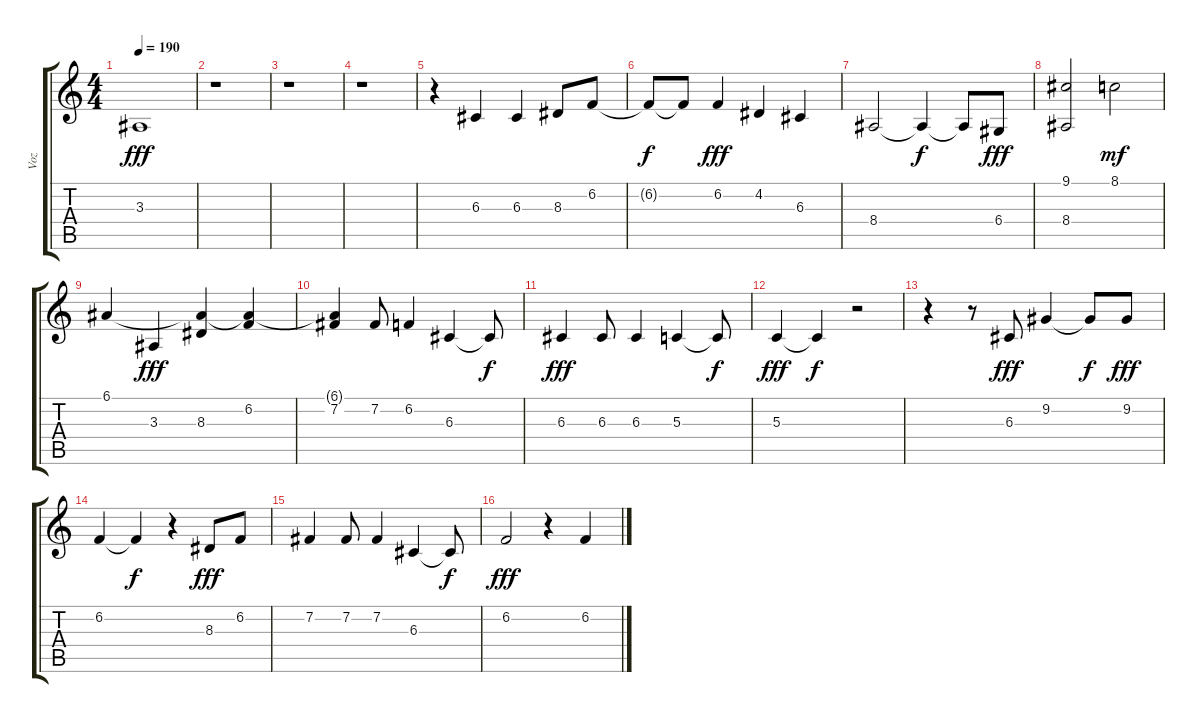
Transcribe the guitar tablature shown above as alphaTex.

\track ("Voz" "Voz") {instrument lead1square}
\staff {score tabs}
\tuning (E4 B3 G3 D3 A2 E2) {hide}
\ts (4 4)
\tempo 190
\clef g2
\ks c
3.3.1{dy fff} |
r.1 |
r.1 |
r.1 |
r.4 6.3.4 6.3.4 8.3.8 6.2.8 |
6.2{t}.8{dy f} 6.2{t}.8 6.2.4{dy fff} 4.2.4 6.3.4 |
8.4.2 8.4{t}.4{dy f} 8.4{t}.8 6.4.8{dy fff} |
(9.1 8.4).2 8.1.2{dy mf} |
6.1.4 3.3.4{dy fff} (6.1{t} 8.3).4 (6.1{t} 6.2).4 |
(6.1{t} 7.2).4 7.2.8 6.2.4 6.3.4 6.3{t}.8{dy f} |
6.3.4{dy fff} 6.3.8 6.3.4 5.3.4 5.3{t}.8{dy f} |
5.3.4{dy fff} 5.3{t}.4{dy f} r.2 |
r.4 r.8 6.3.8{dy fff} 9.2.4 9.2{t}.8{dy f} 9.2.8{dy fff} |
6.2.4 6.2{t}.4{dy f} r.4 8.3.8{dy fff} 6.2.8 |
7.2.4 7.2.8 7.2.4 6.3.4 6.3{t}.8{dy f} |
6.2.2{dy fff} r.4 6.2.4
